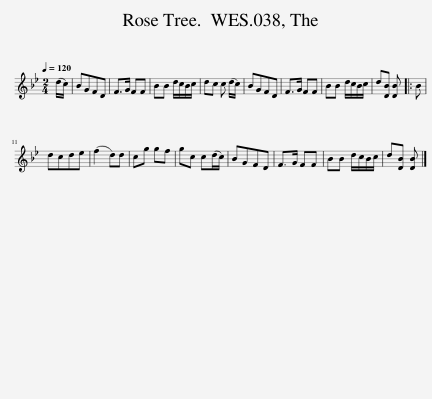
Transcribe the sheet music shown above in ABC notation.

X:1
L:1/8
Q:1/4=120
M:2/4
I:linebreak $
K:Bb
V:1 treble
V:1
 (d/c/) | BGFD | F>G FF | BB d/c/B/c/ | dc c (d/c/) | %5
 BGFD | F>G FF | BB d/c/B/c/ | d[DB] [DB] |: B |$ %10
 dcde | (f2 d)d | cg gf | gc c(d/c/) | BGFD | %15
 F>G FF | BB d/c/B/c/ | d[DB] [DB] |] %18
